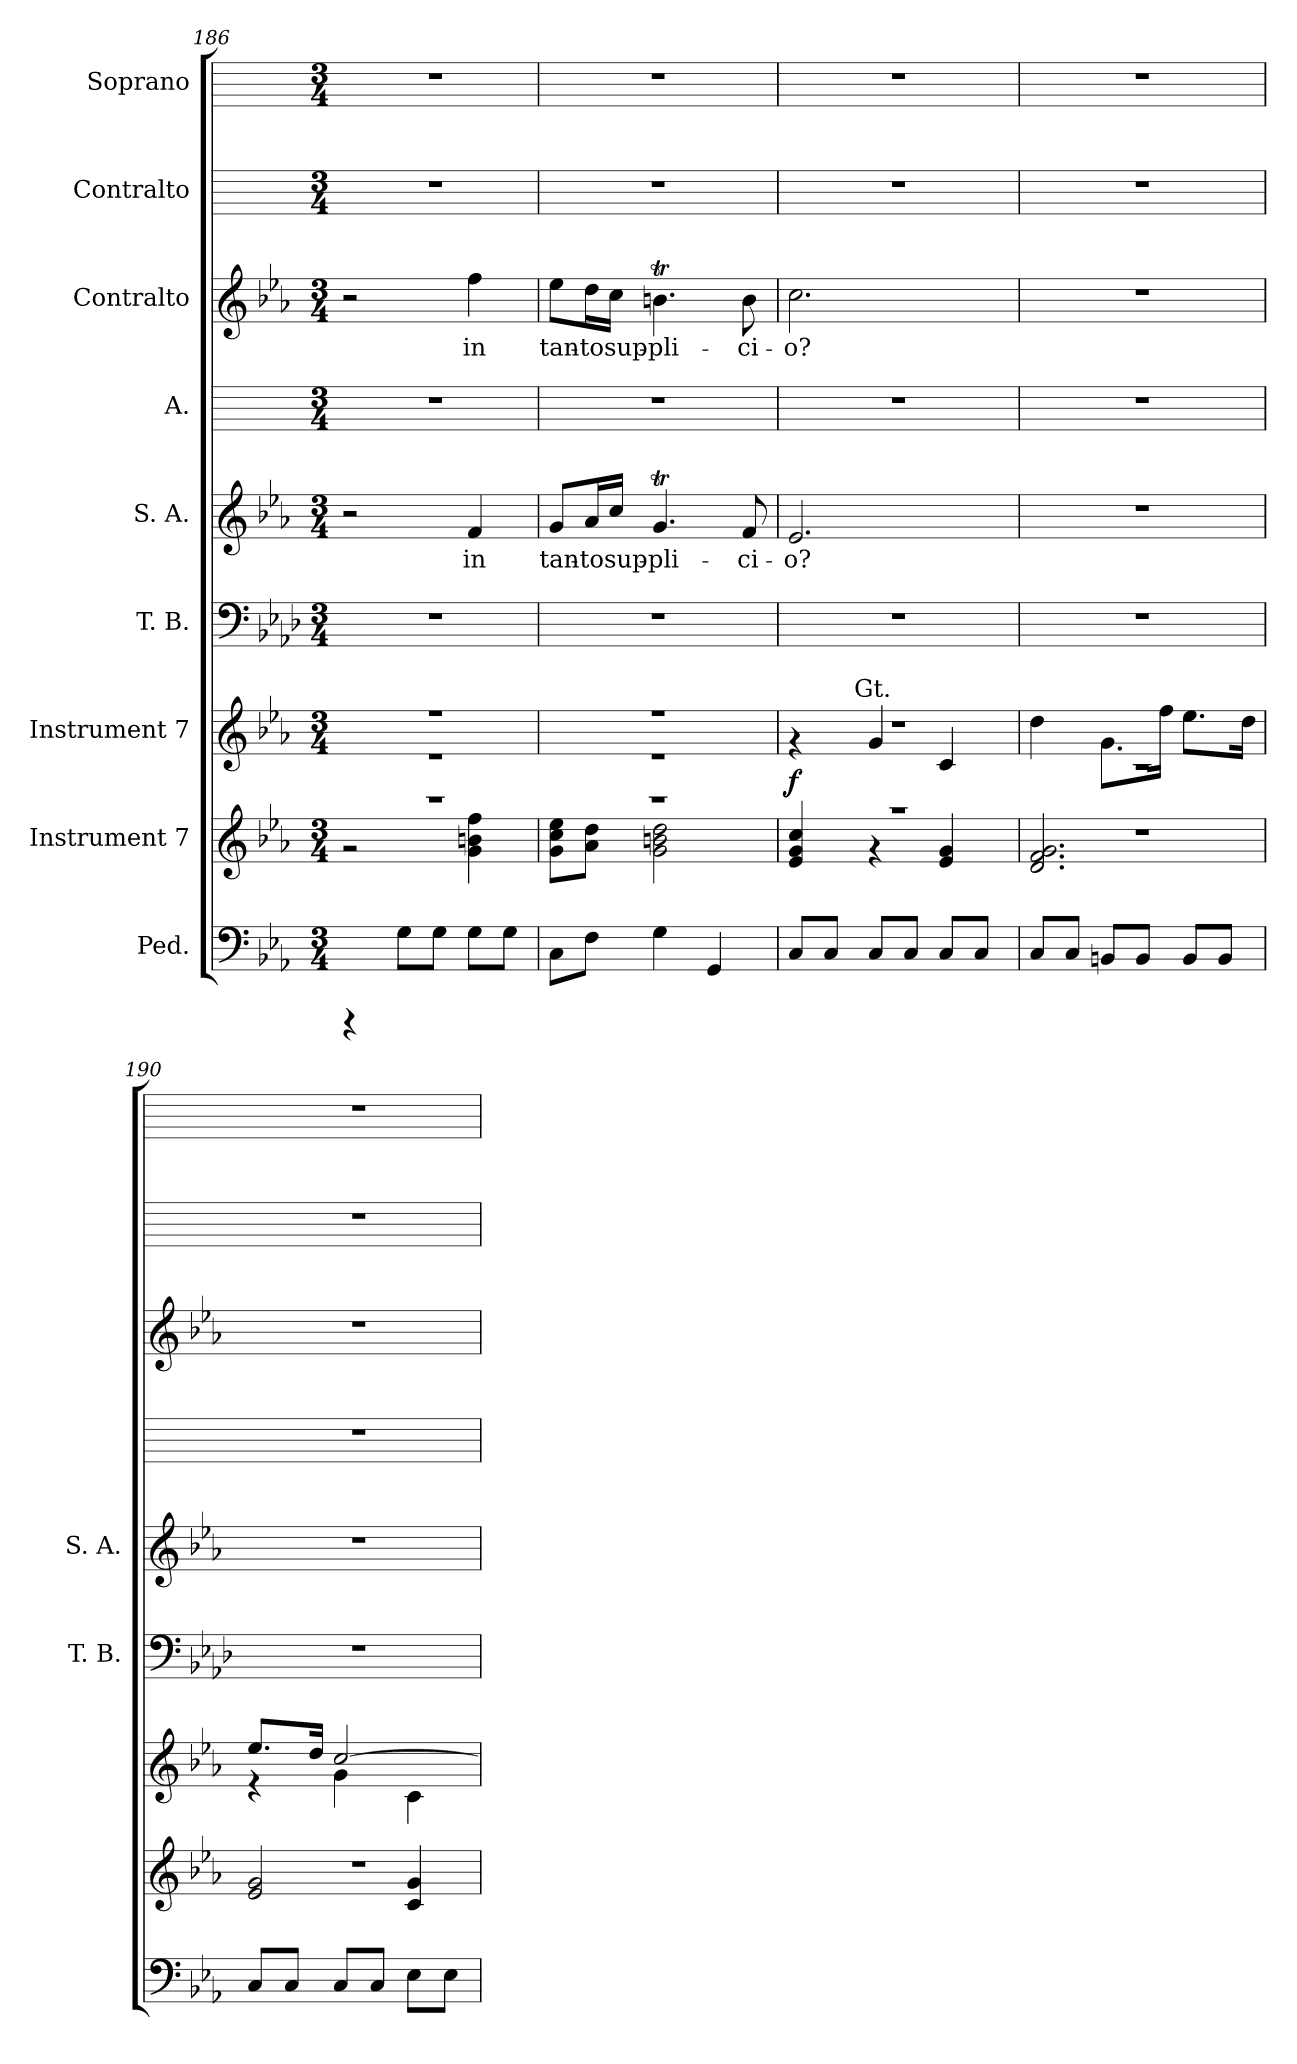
**kern	**kern	**dynam	**kern	**kern	**kern	**text	**kern	**kern	**text	**kern	**kern
*part9	*part8	*part8	*part7	*part6	*part5	*part5	*part4	*part3	*part3	*part2	*part1
*staff9	*staff8	*staff8	*staff7	*staff6	*staff5	*staff5	*staff4	*staff3	*staff3	*staff2	*staff1
*I"Ped.	*I"Instrument 7	*	*I"Instrument 7	*I"T.  B.	*I"S.  A.	*	*I"A.	*I"Contralto	*	*I"Contralto	*I"Soprano
*	*	*	*	*I'T.  B.	*I'S.  A.	*	*	*	*	*	*
*clefF4	*clefG2	*	*clefG2	*clefF4	*clefG2	*	*	*clefG2	*	*	*
*k[b-e-a-]	*k[b-e-a-]	*	*k[b-e-a-]	*k[b-e-a-d-]	*k[b-e-a-]	*	*k[]	*k[b-e-a-]	*	*k[]	*k[]
*E-:	*E-:	*	*E-:	*A-:	*E-:	*	*C:	*E-:	*	*C:	*C:
*M3/4	*M3/4	*	*M3/4	*M3/4	*M3/4	*	*M3/4	*M3/4	*	*M3/4	*M3/4
=186	=186	=186	=186	=186	=186	=186	=186	=186	=186	=186	=186
*	*^	*	*^	*	*	*	*	*	*	*	*
4rCCC	2.r	2r	.	2.r	2.r	2.r	2r	.	2.r	2r	.	2.r	2.r
8G\L	.	.	.	.	.	.	.	.	.	.	.	.	.
8G\J	.	.	.	.	.	.	.	.	.	.	.	.	.
!	!	!	!	!	!	!	!	!LO:LY:b:cj	!	!	!LO:LY:b:cj	!	!
8G\L	.	4bn\ 4g\ 4ff\	.	.	.	.	4f/	in	.	4ff\	in	.	.
8G\J	.	.	.	.	.	.	.	.	.	.	.	.	.
=187	=187	=187	=187	=187	=187	=187	=187	=187	=187	=187	=187	=187	=187
!	!	!	!	!	!	!	!	!LO:LY:b:cj	!	!	!LO:LY:b:cj	!	!
8C\L	2.r	8ee-\ 8cc\ 8g\L	.	2.r	2.r	2.r	8g/L	tan-	2.r	8ee-\L	tan-	2.r	2.r
!	!	!	!	!	!	!	!	!LO:LY:b:cj	!	!	!LO:LY:b:cj	!	!
8F\J	.	8a-\ 8dd\J	.	.	.	.	16a-/	-to	.	16dd\	-to	.	.
!	!	!	!	!	!	!	!	!LO:LY:b:cj	!	!	!LO:LY:b:cj	!	!
.	.	.	.	.	.	.	16cc/J	sup-	.	16cc\J	sup-	.	.
!	!	!	!	!	!	!	!	!LO:LY:b:cj	!	!	!LO:LY:b:cj	!	!
4G\	.	2bn\ 2g\ 2dd\	.	.	.	.	4.gt/	-pli-	.	4.bnt\	-pli-	.	.
4GG/	.	.	.	.	.	.	.	.	.	.	.	.	.
!	!	!	!	!	!	!	!	!LO:LY:b:cj	!	!	!LO:LY:b:cj	!	!
.	.	.	.	.	.	.	8f/	-ci-	.	8b\	-ci-	.	.
=188	=188	=188	=188	=188	=188	=188	=188	=188	=188	=188	=188	=188	=188
!	!	!	!LO:DY:a	!	!	!	!	!LO:LY:b:cj	!	!	!LO:LY:b:cj	!	!
*	*	*	*	*	*^	*	*	*	*	*	*	*	*
8C/L	2.r	4g/ 4e-/ 4cc/	f	4rf	2.r	8..ryy	2.r	2.e-/	-o?	2.r	2.cc\	-o?	2.r	2.r
8C/J	.	.	.	.	.	.	.	.	.	.	.	.	.	.
!	!	!	!	!	!	!LO:TX:a:t=Gt.	!	!	!	!	!	!	!	!
.	.	.	.	.	.	2ryy	.	.	.	.	.	.	.	.
8C/L	.	4rf	.	4g/	.	.	.	.	.	.	.	.	.	.
8C/J	.	.	.	.	.	.	.	.	.	.	.	.	.	.
8C/L	.	4g/ 4e-/	.	4c/	.	.	.	.	.	.	.	.	.	.
8C/J	.	.	.	.	.	.	.	.	.	.	.	.	.	.
.	.	.	.	.	.	32ryy	.	.	.	.	.	.	.	.
*	*	*	*	*	*v	*v	*	*	*	*	*	*	*	*
=189	=189	=189	=189	=189	=189	=189	=189	=189	=189	=189	=189	=189	=189
8C/L	2.r	2.f/ 2.d/ 2.g/	.	4dd\	2.r	2.r	2.r	.	2.r	2.r	.	2.r	2.r
8C/J	.	.	.	.	.	.	.	.	.	.	.	.	.
8BBn/L	.	.	.	8.g\L	.	.	.	.	.	.	.	.	.
8BB/J	.	.	.	.	.	.	.	.	.	.	.	.	.
.	.	.	.	16ff\J	.	.	.	.	.	.	.	.	.
8BB/L	.	.	.	8.ee-\L	.	.	.	.	.	.	.	.	.
8BB/J	.	.	.	.	.	.	.	.	.	.	.	.	.
.	.	.	.	16dd\J	.	.	.	.	.	.	.	.	.
!!LO:LB:g=z
=190	=190	=190	=190	=190	=190	=190	=190	=190	=190	=190	=190	=190	=190
8C/L	2.r	2g/ 2e-/	.	8.ee-/L	4rd	2.r	2.r	.	2.r	2.r	.	2.r	2.r
8C/J	.	.	.	.	.	.	.	.	.	.	.	.	.
.	.	.	.	16dd/J	.	.	.	.	.	.	.	.	.
8C/L	.	.	.	[>2cc/	4g\	.	.	.	.	.	.	.	.
8C/J	.	.	.	.	.	.	.	.	.	.	.	.	.
8E-\L	.	4g/ 4c/	.	.	4c\	.	.	.	.	.	.	.	.
8E-\J	.	.	.	.	.	.	.	.	.	.	.	.	.
*	*v	*v	*	*	*	*	*	*	*	*	*	*	*
*	*	*	*v	*v	*	*	*	*	*	*	*	*
=	=	=	=	=	=	=	=	=	=	=	=
*-	*-	*-	*-	*-	*-	*-	*-	*-	*-	*-	*-
